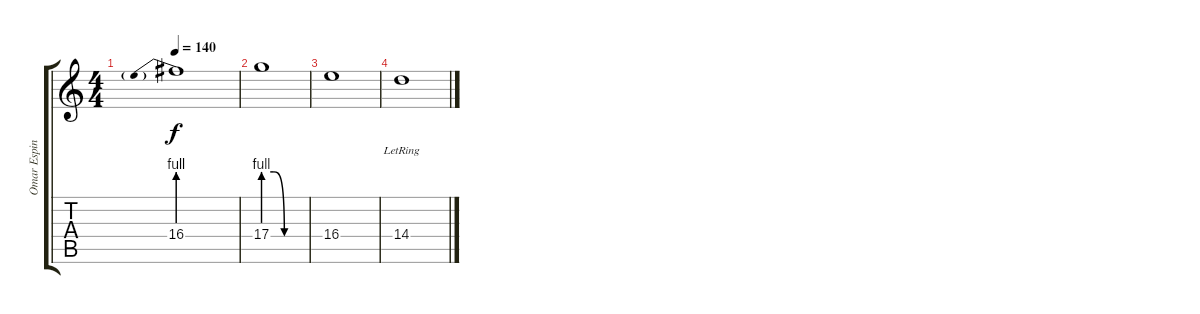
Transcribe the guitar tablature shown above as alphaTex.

\track ("Omar Espinosa" "Omar Espin") {instrument distortionguitar}
\staff {score tabs}
\tuning (D4 A3 F3 C3 G2 C2) {hide}
\ts (4 4)
\tempo 140
\clef g2
\ks c
16.4{be (prebend 0 4 60 4)}.1{dy f} |
17.4{be (custom 0 4 15 4 30 0 60 0)}.1 |
16.4.1 |
14.4{lr}.1
